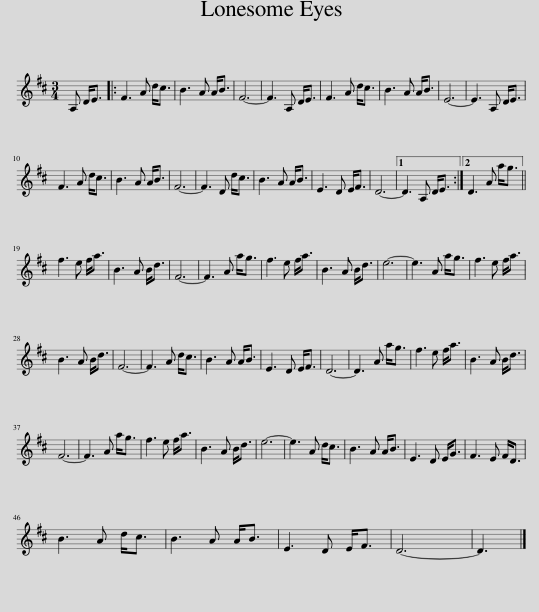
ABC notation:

X:1
L:1/8
M:3/4
I:linebreak $
K:D
V:1 treble
V:1
 A, D<E |: F3 A d<c | B3 A A<B | F6- | F3 A, D<E | %5
 F3 A d<c | B3 A A<B | E6- | E3 A, D<E |$ F3 A d<c | %10
 B3 A A<B | F6- | F3 D d<c | B3 A A<B | E3 D E<F | %15
 D6- |1 D3 A, D<E :|2 D3 A a<g ||$ f3 e f<a | B3 A B<d | %20
 F6- | F3 A a<g | f3 e f<a | B3 A B<d | e6- | %25
 e3 A a<g | f3 e f<a |$ B3 A B<d | F6- | F3 A d<c | %30
 B3 A A<B | E3 D E<F | D6- | D3 A a<g | f3 e f<a | %35
 B3 A B<d |$ F6- | F3 A a<g | f3 e f<a | B3 A B<d | %40
 e6- | e3 A d<c | B3 A A<B | E3 D E<G | F3 E F<D |$ %45
 B3 A d<c | B3 A A<B | E3 D E<F | D6- | D3 |] %50
